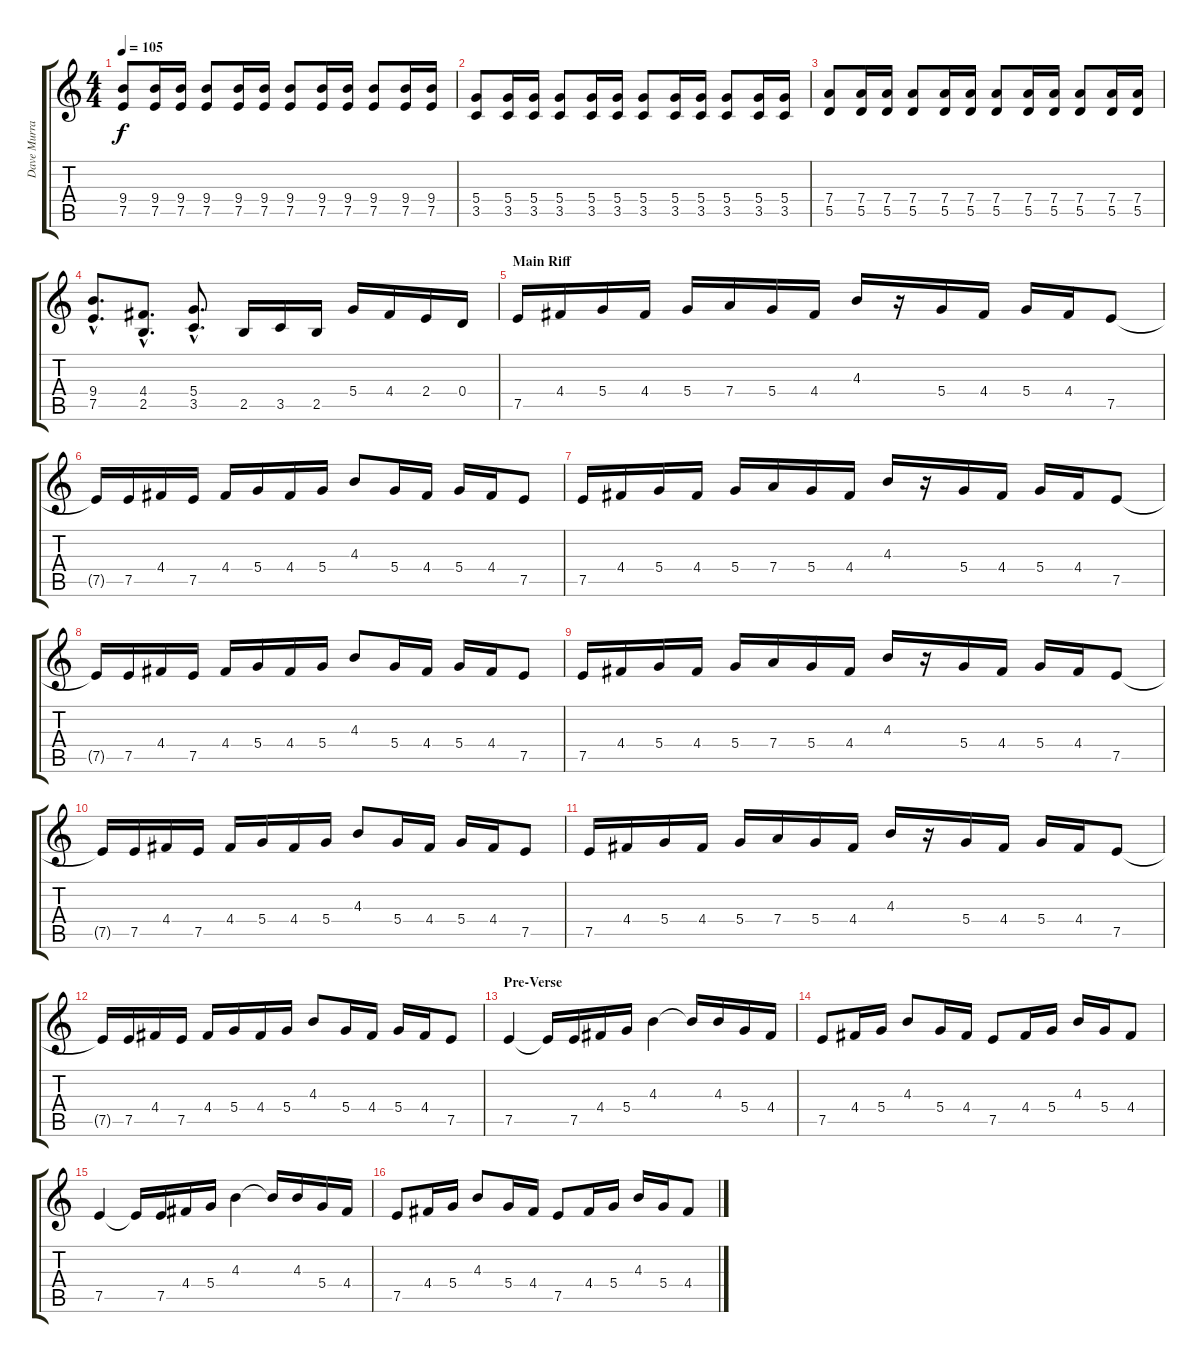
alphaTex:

\track ("Dave Murray (Guitar-1)" "Dave Murra") {instrument distortionguitar}
\staff {score tabs}
\tuning (E4 B3 G3 D3 A2 E2) {hide}
\ts (4 4)
\tempo 105
\clef g2
\ks c
(9.4 7.5).8{dy f} (9.4 7.5).16 (9.4 7.5).16 (9.4 7.5).8 (9.4 7.5).16 (9.4 7.5).16 (9.4 7.5).8 (9.4 7.5).16 (9.4 7.5).16 (9.4 7.5).8 (9.4 7.5).16 (9.4 7.5).16 |
(5.4 3.5).8 (5.4 3.5).16 (5.4 3.5).16 (5.4 3.5).8 (5.4 3.5).16 (5.4 3.5).16 (5.4 3.5).8 (5.4 3.5).16 (5.4 3.5).16 (5.4 3.5).8 (5.4 3.5).16 (5.4 3.5).16 |
(7.4 5.5).8 (7.4 5.5).16 (7.4 5.5).16 (7.4 5.5).8 (7.4 5.5).16 (7.4 5.5).16 (7.4 5.5).8 (7.4 5.5).16 (7.4 5.5).16 (7.4 5.5).8 (7.4 5.5).16 (7.4 5.5).16 |
(9.4{hac} 7.5{hac}).8{d} (4.4{hac} 2.5{hac}).8{d} (5.4{hac} 3.5{hac}).8{d} 2.5.16 3.5.16 2.5.16 5.4.16 4.4.16 2.4.16 0.4.16 |
\section ("" "Main Riff")
7.5.16 4.4.16 5.4.16 4.4.16 5.4.16 7.4.16 5.4.16 4.4.16 4.3.16 r.16 5.4.16 4.4.16 5.4.16 4.4.16 7.5.8 |
7.5{t}.16 7.5.16 4.4.16 7.5.16 4.4.16 5.4.16 4.4.16 5.4.16 4.3.8 5.4.16 4.4.16 5.4.16 4.4.16 7.5.8 |
7.5.16 4.4.16 5.4.16 4.4.16 5.4.16 7.4.16 5.4.16 4.4.16 4.3.16 r.16 5.4.16 4.4.16 5.4.16 4.4.16 7.5.8 |
7.5{t}.16 7.5.16 4.4.16 7.5.16 4.4.16 5.4.16 4.4.16 5.4.16 4.3.8 5.4.16 4.4.16 5.4.16 4.4.16 7.5.8 |
7.5.16 4.4.16 5.4.16 4.4.16 5.4.16 7.4.16 5.4.16 4.4.16 4.3.16 r.16 5.4.16 4.4.16 5.4.16 4.4.16 7.5.8 |
7.5{t}.16 7.5.16 4.4.16 7.5.16 4.4.16 5.4.16 4.4.16 5.4.16 4.3.8 5.4.16 4.4.16 5.4.16 4.4.16 7.5.8 |
7.5.16 4.4.16 5.4.16 4.4.16 5.4.16 7.4.16 5.4.16 4.4.16 4.3.16 r.16 5.4.16 4.4.16 5.4.16 4.4.16 7.5.8 |
7.5{t}.16 7.5.16 4.4.16 7.5.16 4.4.16 5.4.16 4.4.16 5.4.16 4.3.8 5.4.16 4.4.16 5.4.16 4.4.16 7.5.8 |
\section ("" "Pre-Verse")
7.5.4 7.5{t}.16 7.5.16 4.4.16 5.4.16 4.3.4 4.3{t}.16 4.3.16 5.4.16 4.4.16 |
7.5.8 4.4.16 5.4.16 4.3.8 5.4.16 4.4.16 7.5.8 4.4.16 5.4.16 4.3.16 5.4.16 4.4.8 |
7.5.4 7.5{t}.16 7.5.16 4.4.16 5.4.16 4.3.4 4.3{t}.16 4.3.16 5.4.16 4.4.16 |
7.5.8 4.4.16 5.4.16 4.3.8 5.4.16 4.4.16 7.5.8 4.4.16 5.4.16 4.3.16 5.4.16 4.4.8
